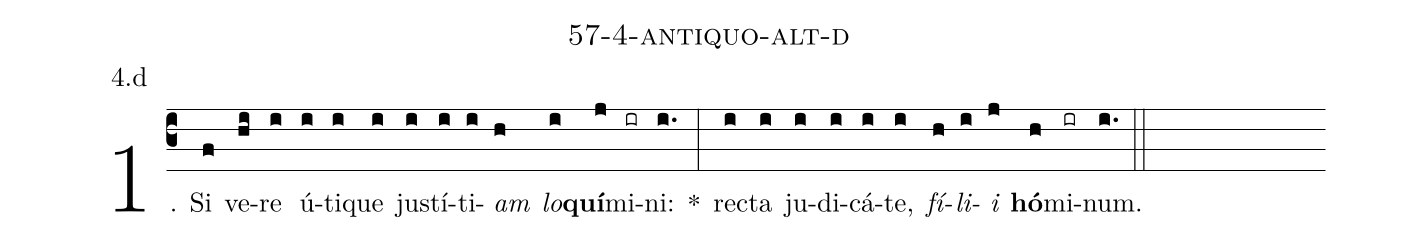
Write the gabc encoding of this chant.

name: 57-4-antiquo-alt-d;
annotation: 4.d;
%%
(c3)1. Si(f) ve(hi)re(i) ú(i)ti(i)que(i) jus(i)tí(i)ti(i)<i>am</i>(h) <i>lo</i>(i)<b>quí</b>(j)mi(ir)ni:(i.) *(:) rec(i)ta(i) ju(i)di(i)cá(i)te,(i) <i>fí</i>(h)<i>li</i>(i)<i>i</i>(j) <b>hó</b>(h)mi(ir)num.(i.) (::)
